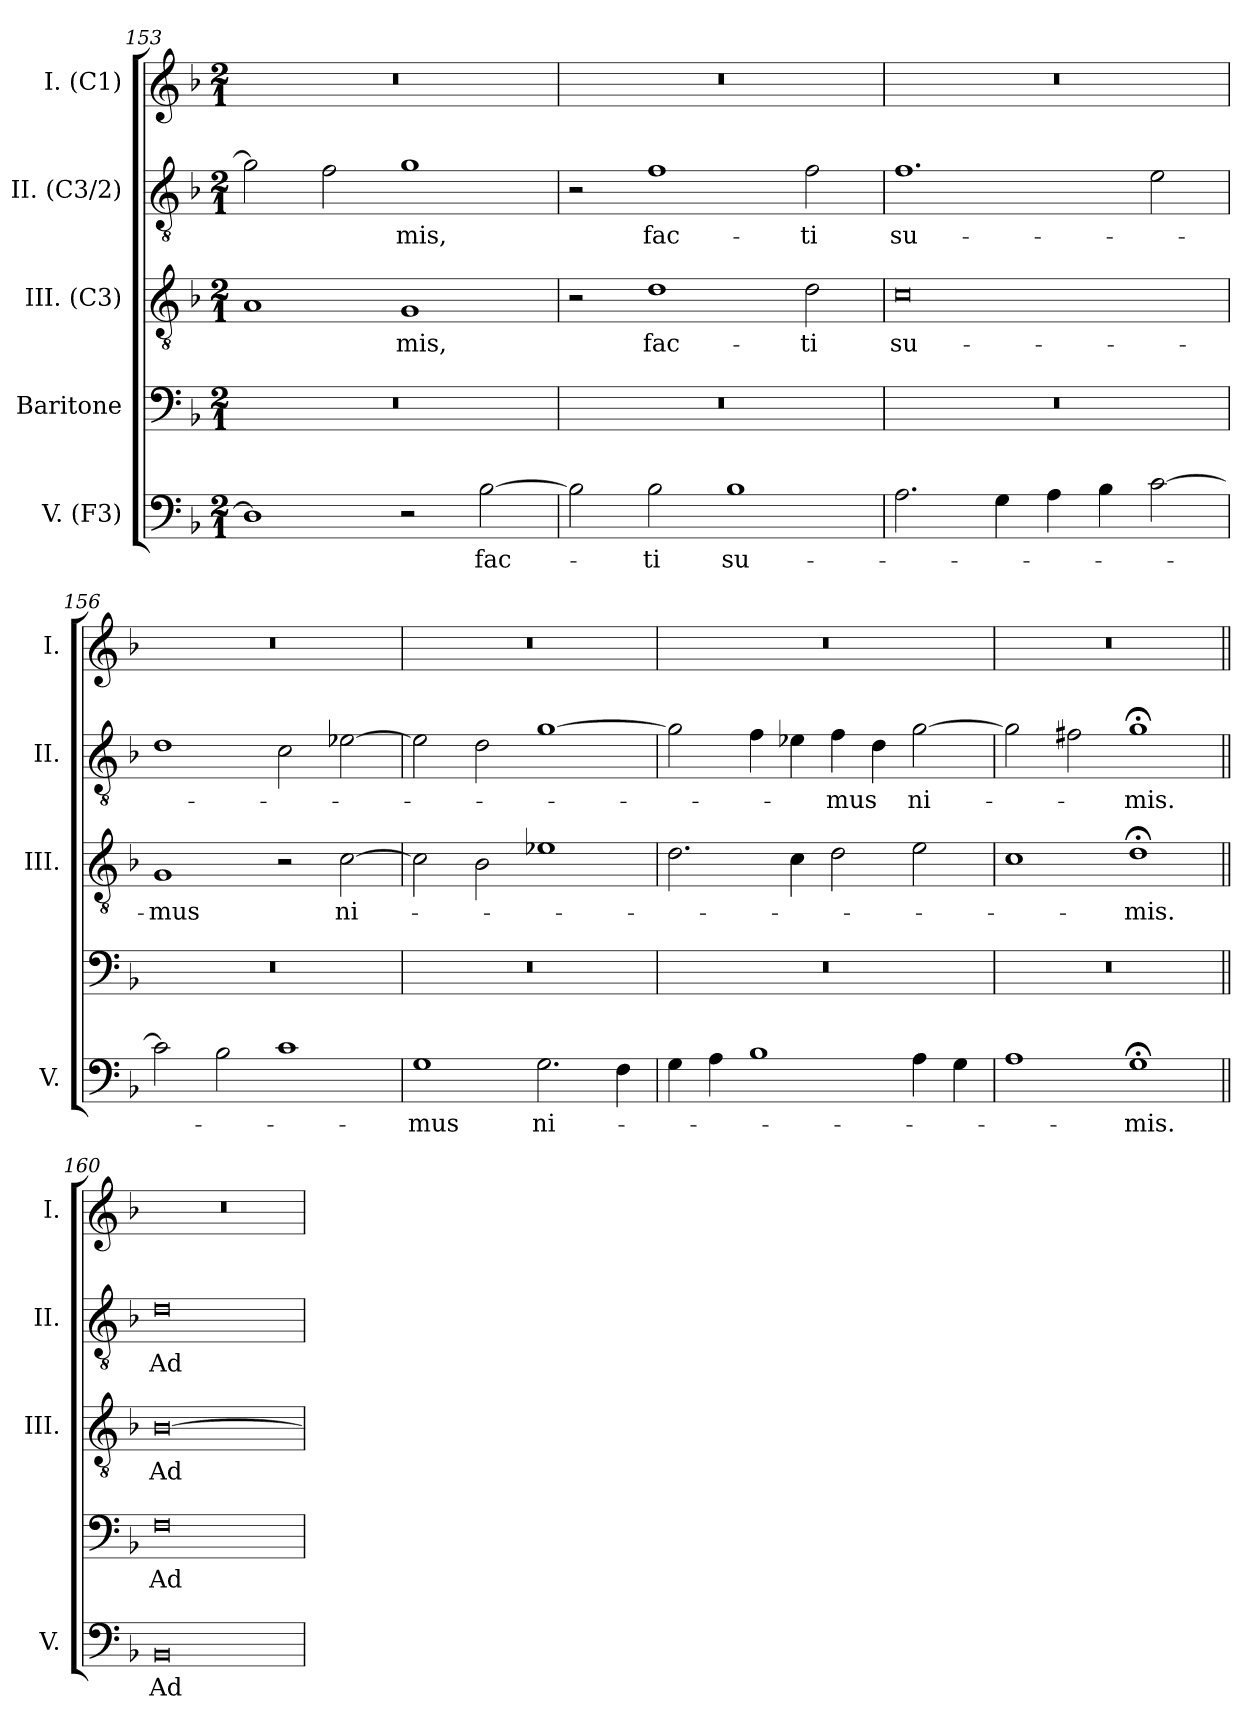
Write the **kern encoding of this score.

**kern	**text	**kern	**text	**kern	**text	**kern	**text	**kern
*part5	*part5	*part4	*part4	*part3	*part3	*part2	*part2	*part1
*staff5	*staff5	*staff4	*staff4	*staff3	*staff3	*staff2	*staff2	*staff1
*I"V. (F3)	*	*I"Baritone	*	*I"III. (C3)	*	*I"II. (C3/2)	*	*I"I. (C1)
*I'V.	*	*	*	*I'III.	*	*I'II.	*	*I'I.
*clefF4	*	*clefF4	*	*clefGv2	*	*clefGv2	*	*clefG2
*	*	*	*	*ITrd7c12	*	*ITrd7c12	*	*
*k[b-]	*	*k[b-]	*	*k[b-]	*	*k[b-]	*	*k[b-]
*F:	*	*F:	*	*F:	*	*F:	*	*F:
*M2/1	*	*M2/1	*	*M2/1	*	*M2/1	*	*M2/1
=153	=153	=153	=153	=153	=153	=153	=153	=153
!	!	!LO:N:vis=1	!	!	!	!	!	!LO:N:vis=1
1Di]	.	0r	.	1AAi	.	2Gi\]	.	0r
.	.	.	.	.	.	2Fi\	.	.
!	!	!	!	!	!LO:LY:b:color=#000000	!	!	!
!	!	!	!	!	!	!	!LO:LY:b:color=#000000	!
2r	.	.	.	1GGi	-mis,	1Gi	-mis,	.
!	!LO:LY:b:color=#000000	!	!	!	!	!	!	!
[2B-i\	fac-	.	.	.	.	.	.	.
=154	=154	=154	=154	=154	=154	=154	=154	=154
!	!	!LO:N:vis=1	!	!	!	!	!	!LO:N:vis=1
2B-i\]	.	0r	.	2r	.	2r	.	0r
!	!LO:LY:b:color=#000000	!	!	!	!	!	!	!
!	!	!	!	!	!LO:LY:b:color=#000000	!	!	!
!	!	!	!	!	!	!	!LO:LY:b:color=#000000	!
2B-i\	-ti	.	.	1Di	fac-	1Fi	fac-	.
!	!LO:LY:b:color=#000000	!	!	!	!	!	!	!
1B-i	su-	.	.	.	.	.	.	.
!	!	!	!	!	!LO:LY:b:color=#000000	!	!	!
!	!	!	!	!	!	!	!LO:LY:b:color=#000000	!
.	.	.	.	2Di\	-ti	2Fi\	-ti	.
=155	=155	=155	=155	=155	=155	=155	=155	=155
!	!	!LO:N:vis=1	!	!	!	!	!	!
!	!	!	!	!	!LO:LY:b:color=#000000	!	!	!
!	!	!	!	!	!	!	!LO:LY:b:color=#000000	!LO:N:vis=1
2.Ai\	.	0r	.	0Ci	su-	1.Fi	su-	0r
4Gi\	.	.	.	.	.	.	.	.
4Ai\	.	.	.	.	.	.	.	.
4B-i\	.	.	.	.	.	.	.	.
[2ci\	.	.	.	.	.	2Ei\	.	.
!!LO:LB:g=z
=156	=156	=156	=156	=156	=156	=156	=156	=156
!	!	!LO:N:vis=1	!	!	!	!	!	!
!	!	!	!	!	!LO:LY:b:color=#000000	!	!	!LO:N:vis=1
2ci\]	.	0r	.	1GGi	-mus	1Di	.	0r
2B-i\	.	.	.	.	.	.	.	.
1ci	.	.	.	2r	.	2Ci\	.	.
!	!	!	!	!	!LO:LY:b:color=#000000	!	!	!
.	.	.	.	[2Ci\	ni-	[2E-i\	.	.
=157	=157	=157	=157	=157	=157	=157	=157	=157
!	!LO:LY:b:color=#000000	!LO:N:vis=1	!	!	!	!	!	!LO:N:vis=1
1Gi	-mus	0r	.	2Ci\]	.	2E-i\]	.	0r
.	.	.	.	2BB-i\	.	2Di\	.	.
!	!LO:LY:b:color=#000000	!	!	!	!	!	!	!
2.Gi\	ni-	.	.	1E-Xi	.	[1Gi	.	.
4Fi\	.	.	.	.	.	.	.	.
=158	=158	=158	=158	=158	=158	=158	=158	=158
!	!	!LO:N:vis=1	!	!	!	!	!	!LO:N:vis=1
4Gi\	.	0r	.	2.Di\	.	2Gi\]	.	0r
4Ai\	.	.	.	.	.	.	.	.
1B-i	.	.	.	.	.	4Fi\	.	.
.	.	.	.	4Ci\	.	4E-i\	.	.
!	!	!	!	!	!	!	!LO:LY:b:color=#000000	!
.	.	.	.	2Di\	.	4Fi\	-mus	.
.	.	.	.	.	.	4Di\	.	.
!	!	!	!	!	!	!	!LO:LY:b:color=#000000	!
4Ai\	.	.	.	2Ei\	.	[2Gi\	ni-	.
4Gi\	.	.	.	.	.	.	.	.
=159	=159	=159	=159	=159	=159	=159	=159	=159
!	!	!LO:N:vis=1	!	!	!	!	!	!LO:N:vis=1
1Ai	.	0r	.	1Ci	.	2Gi\]	.	0r
.	.	.	.	.	.	2F#i\	.	.
!	!LO:LY:b:color=#000000	!	!	!	!	!	!	!
!	!	!	!	!	!LO:LY:b:color=#000000	!	!	!
!	!	!	!	!	!	!	!LO:LY:b:color=#000000	!
1G;i	-mis.	.	.	1D;i	-mis.	1G;i	-mis.	.
!!LO:PB:g=z
=160||	=160||	=160||	=160||	=160||	=160||	=160||	=160||	=160||
!	!LO:LY:b:color=#000000	!	!	!	!	!	!	!
!	!	!	!LO:LY:b:color=#000000	!	!	!	!	!
!	!	!	!	!	!LO:LY:b:color=#000000	!	!	!
!	!	!	!	!	!	!	!LO:LY:b:color=#000000	!LO:N:vis=1
0BB-i	Ad-	0Fi	Ad-	[0BB-i	Ad-	0Di	Ad-	0r
=	=	=	=	=	=	=	=	=
*-	*-	*-	*-	*-	*-	*-	*-	*-
